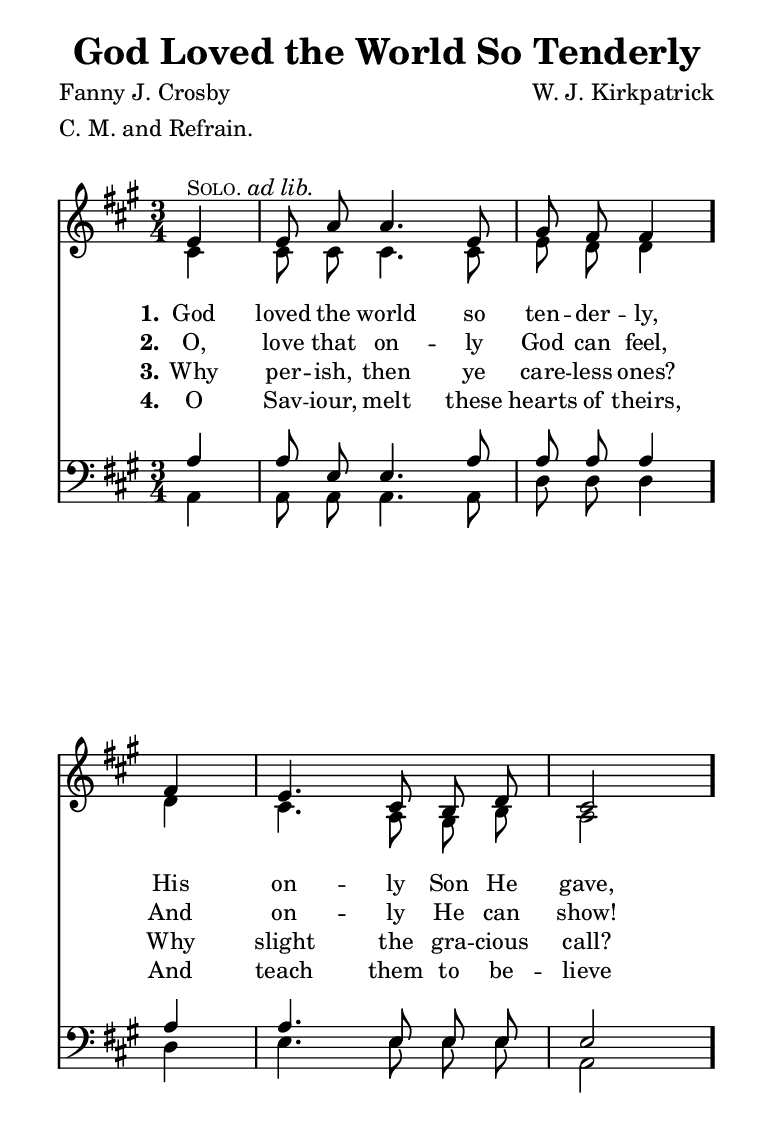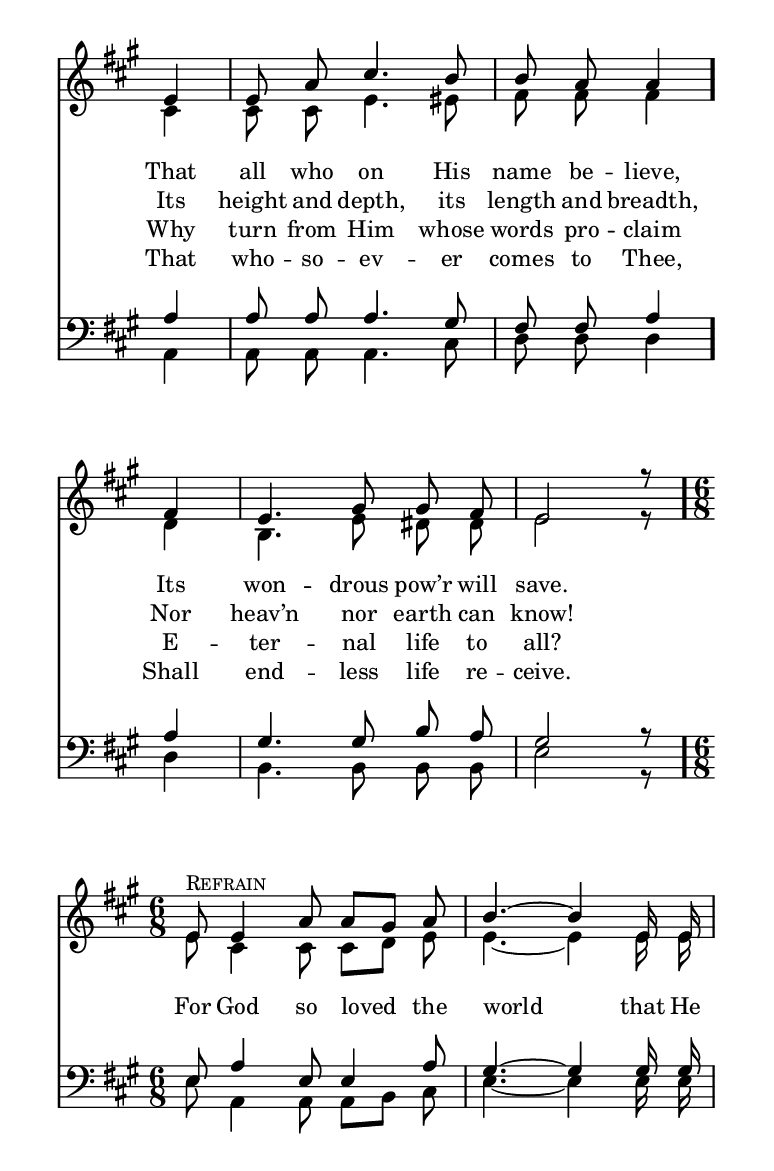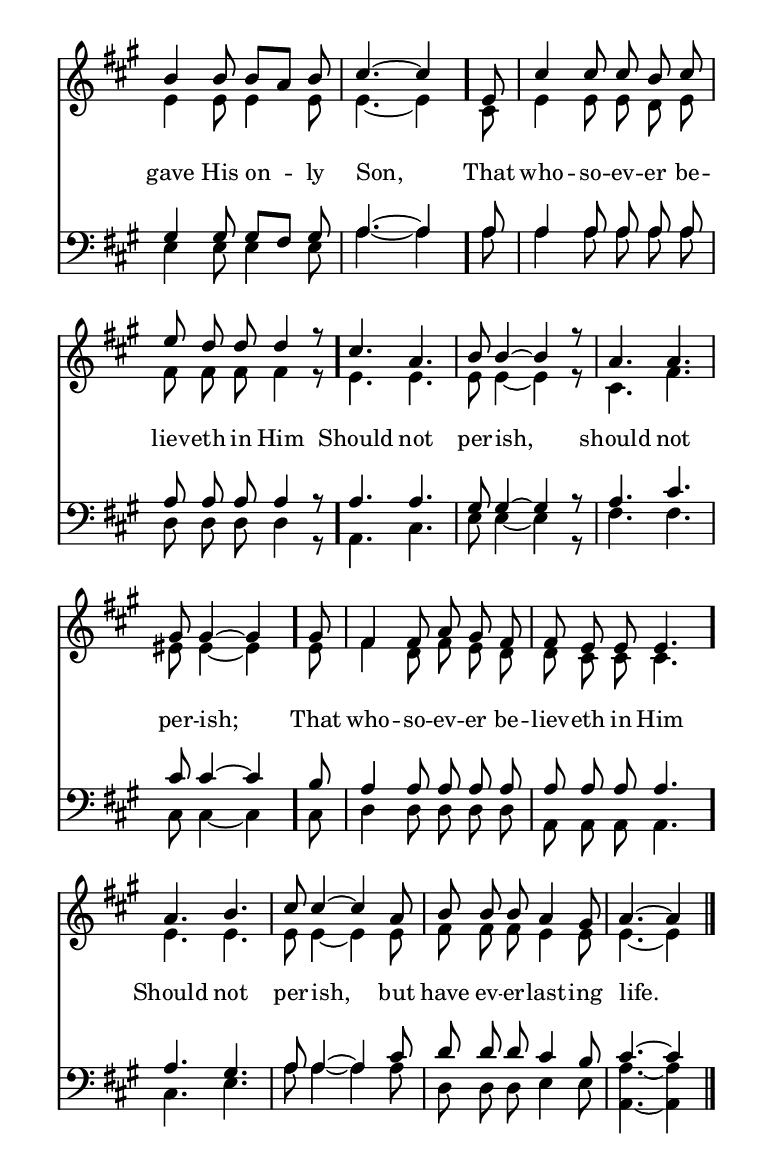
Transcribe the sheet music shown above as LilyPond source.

\include "common/global.ily"
\paper {
  \include "common/paper.ily"
  %ragged-bottom = ##t
  ragged-last-bottom = ##t
  %systems-per-page = ##f
  %page-count = ##f
}

\header{
  hymnnumber = "12"
  title = "God Loved the World So Tenderly"
  tunename = ""
  meter = "C. M. and Refrain."
  poet = "Fanny J. Crosby"
  composer = "W. J. Kirkpatrick"
  %copyright = ""
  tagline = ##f
}

patternA = { c4 | c8 c8 c4. c8 | c8 c8 c4 } % Line 1, 3 soprano / alto / tenor / bass
patternB = { c4 | c4. c8 c8 c8 | c2       } % Line 2 soprano / alto / tenor / bass
patternC = { c4 | c4. c8 c8 c8 | c2 c8    } % Line 4 soprano / alto / tenor / bass

patternD = { c8 | c4 c8 c8[ c8] c8 | c4. ~ c4 c16 c16 | c4 c8 c8[ c8] c8 | c4. ~ c4 } % Refrain line 1 soprano
patternE = { c8 | c4 c8 c8[ c8] c8 | c4. ~ c4 c16 c16 | c4 c8 c4      c8 | c4. ~ c4 } % Refrain line 1 alto / bass
patternF = { c8 | c4 c8 c4      c8 | c4. ~ c4 c16 c16 | c4 c8 c8[ c8] c8 | c4. ~ c4 } % Refrain line 1 tenor

patternG = { c8 | c4 c8 c8 c8 c8 | c8 c8 c8 c4 c8                } % Refrain line 2 all
patternH = { c4. c4. | c8 c4 ~ c4 c8 | c4. c4. | c8 c4 ~ c4      } % Refrain line 3 all
patternI = { c8 | c4 c8 c8 c8 c8 | c8 c8 c8 c4.                  } % Refrain line 4 all
patternJ = { c4. c4. | c8 c4 ~ c4 c8 | c8 c8 c8 c4 c8 | c4. ~ c4 } % Refrain line 5 all

global = {
  \include "common/overrides.ily"
  %\autoBeamOff
  \override Staff.TimeSignature.style = #'()
  \time 3/4
  \once \override Score.MetronomeMark.transparent = ##t
  \tempo 4 = 86
  \key a \major
  \partial 4
  \autoBeamOff
}

notesSoprano = {
\global
\relative c' {

  << s^\markup { \small \caps "Solo." \italic "ad lib." }
  \changePitch \patternA { e   | e a a e       | gis fis fis } >>
  \changePitch \patternB { fis | e cis b d     | cis         }
  \changePitch \patternA { e   | e a cis b     | b a a       }
  \changePitch \patternC { fis | e gis gis fis | e r         }

  << s^\markup { \small \caps "Refrain" }
  \time 6/8
  \set Timing.measurePosition = #(ly:make-moment -1 8)
  \changePitch \patternD { e     | e a a gis a        | b b e, e    | b' b b a b  | cis cis } >>
  \changePitch \patternG { e,    | cis' cis cis b cis | e d d d r   }
  \changePitch \patternH { cis a | b b b r            | a a         | gis gis gis }
  \changePitch \patternI { gis   | fis fis a gis fis  | fis e e e   }
  \changePitch \patternJ { a b   | cis cis cis a      | b b b a gis | a a         }

  \bar "|."

}
}

notesAlto = {
\global
\relative e' {

  \changePitch \patternA { cis | cis cis cis cis | e d d       }
  \changePitch \patternB { d   | cis a gis b     | a           }
  \changePitch \patternA { cis | cis cis e eis   | fis fis fis }
  \changePitch \patternC { d   | b e dis dis     | e r         }

  \changePitch \patternE { e   | cis cis cis d e | e e e e           | e e e e     | e e }
  \changePitch \patternG { cis | e e e d e       | fis fis fis fis r }
  \changePitch \patternH { e e | e e e r         | cis fis           | eis eis eis }
  \changePitch \patternI { eis | fis d fis e d   | d cis cis cis     }
  \changePitch \patternJ { e e | e e e e         | fis fis fis e e   | e e         }

}
}

notesTenor = {
\global
\relative a {

  \changePitch \patternA { a | a e e a     | a a a     }
  \changePitch \patternB { a | a e e e     | e         }
  \changePitch \patternA { a | a a a gis   | fis fis a }
  \changePitch \patternC { a | gis gis b a | gis r     }

  \changePitch \patternF { e     | a e e a       | gis gis gis gis | gis gis gis fis gis | a a }
  \changePitch \patternG { a     | a a a a a     | a a a a r       }
  \changePitch \patternH { a a   | gis gis gis r | a cis           | cis cis cis         }
  \changePitch \patternI { b     | a a a a a     | a a a a         }
  \changePitch \patternJ { a gis | a a a cis     | d d d cis b     | cis cis             }

}
}

notesBass = {
\global
\relative f, {

  \changePitch \patternA { a | a a a a   | d d d }
  \changePitch \patternB { d | e e e e   | a,    }
  \changePitch \patternA { a | a a a cis | d d d }
  \changePitch \patternC { d | b b b b   | e r   }

  \changePitch \patternE { e             | a, a a b cis | e e e e    | e e e e           | a a }
  \changePitch \patternG { a             | a a a a a    | d, d d d r }
  \changePitch \patternH { a cis         | e e e r      | fis fis    | cis cis cis       }
  \changePitch \patternI { cis d d d d d | a a a a      }
  \changePitch \patternJ { cis e         | a a a a      | d, d d e e | < a a, > < a a, > }

}
}

Refrain = \lyricmode {

For God so loved the world that He gave His on -- ly Son, \bar "."
That who -- so -- ev -- er be -- liev -- eth in Him \bar "."
Should not per -- ish, should not per -- ish; \bar "."
That who -- so -- ev -- er be -- liev -- eth in Him \bar "."
Should not per -- ish, but have ev -- er -- last -- ing life. \bar "."

}

wordsA = \lyricmode {
\set stanza = "1."

God loved the world so ten -- der -- ly, \bar "."
His on -- ly Son He gave, \bar "." \break
That all who on His name be -- lieve, \bar "."
Its won -- drous pow’r will save. \bar "." \break

}

wordsB = \lyricmode {
\set stanza = "2."

O, love that on -- ly God can feel,
And on -- ly He can show!
Its height and depth, its length and breadth,
Nor heav’n nor earth can know!

\Refrain

}

wordsC = \lyricmode {
\set stanza = "3."

Why per -- ish, then ye care -- less ones?
Why slight the gra -- cious call?
Why turn from Him whose words pro -- claim
E -- ter -- nal life to all?

}

wordsD = \lyricmode {
\set stanza = "4."

O Sav -- iour, melt these hearts of theirs,
And teach them to be -- lieve
That who -- so -- ev -- er comes to Thee,
Shall end -- less life re -- ceive.

}


\score {
  \context ChoirStaff <<
    \context Staff = upper <<
      \set ChoirStaff.systemStartDelimiter = #'SystemStartBar
      \context Voice  = sopranos { \voiceOne << \notesSoprano >> }
      \context Voice  = altos { \voiceTwo << \notesAlto >> }
      \context Lyrics = one   \lyricsto sopranos \wordsA
      \context Lyrics = two   \lyricsto sopranos \wordsB
      \context Lyrics = three \lyricsto sopranos \wordsC
      \context Lyrics = four  \lyricsto sopranos \wordsD
      %\context Lyrics = five  \lyricsto sopranos \wordsE
    >>
    \context Staff = men <<
      \clef bass
      \context Voice  = tenors { \voiceOne << \notesTenor >> }
      \context Voice  = basses { \voiceTwo << \notesBass >> }
    >>
  >>
  \layout {
    \include "common/layout.ily"
  }
  \midi{
    \include "common/midi.ily"
  }
}

\version "2.18.0"  % necessary for upgrading to future LilyPond versions.

% vi:set et ts=2 sw=2 ai nocindent syntax=lilypond:
